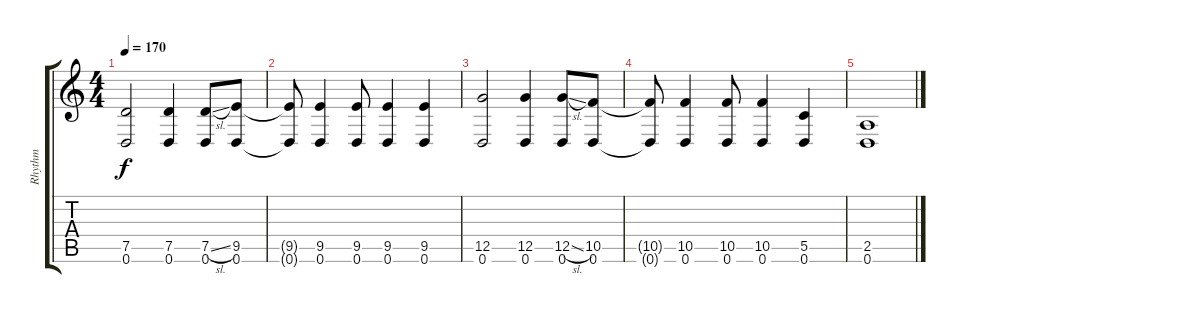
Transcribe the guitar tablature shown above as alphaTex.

\track ("Rhythm" "Rhythm") {instrument distortionguitar}
\staff {score tabs}
\tuning (D4 A3 F3 C3 G2 D2) {hide}
\ts (4 4)
\tempo 170
\clef g2
\ks c
(7.5 0.6).2{dy f} (7.5 0.6).4 (7.5{sl} 0.6).8 (9.5 0.6).8 |
(9.5{t} 0.6{t}).8 (9.5 0.6).4 (9.5 0.6).8 (9.5 0.6).4 (9.5 0.6).4 |
(12.5 0.6).2 (12.5 0.6).4 (12.5{sl} 0.6).8 (10.5 0.6).8 |
(10.5{t} 0.6{t}).8 (10.5 0.6).4 (10.5 0.6).8 (10.5 0.6).4 (5.5 0.6).4 |
(2.5 0.6).1
